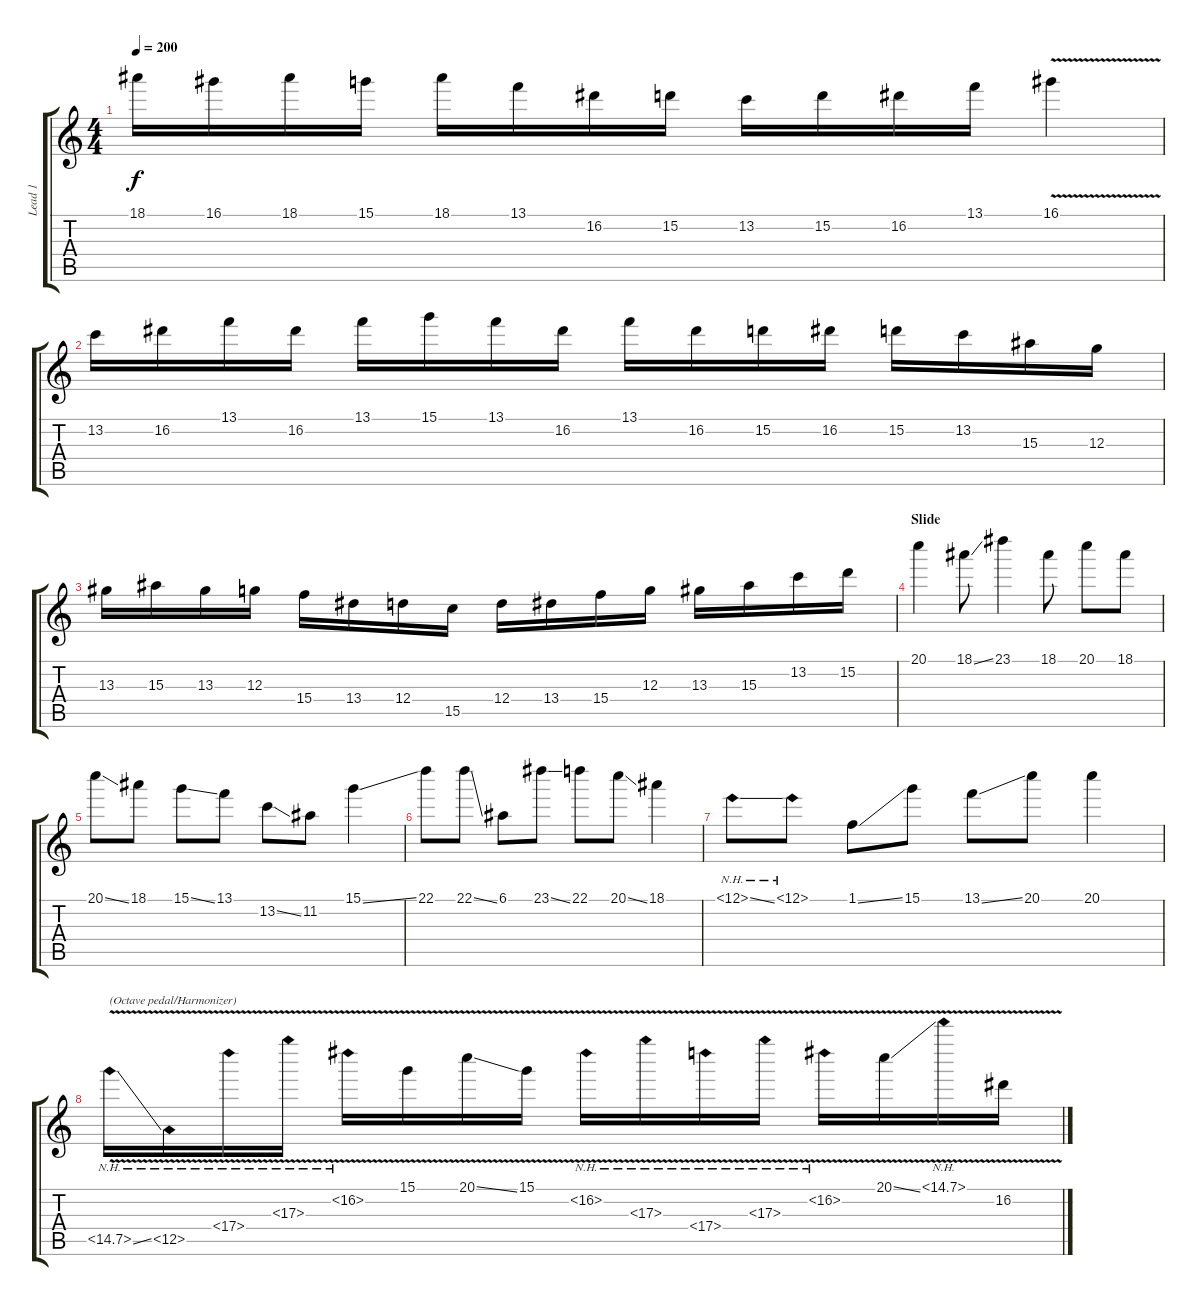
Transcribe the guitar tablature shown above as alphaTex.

\track ("Lead 1" "Lead 1") {instrument overdrivenguitar}
\staff {score tabs}
\tuning (E4 B3 G3 D3 A2 E2) {hide}
\ts (4 4)
\tempo 200
\clef g2
\ks c
18.1.16{dy f} 16.1.16 18.1.16 15.1.16 18.1.16 13.1.16 16.2.16 15.2.16 13.2.16 15.2.16 16.2.16 13.1.16 16.1{v}.4 |
13.2.16 16.2.16 13.1.16 16.2.16 13.1.16 15.1.16 13.1.16 16.2.16 13.1.16 16.2.16 15.2.16 16.2.16 15.2.16 13.2.16 15.3.16 12.3.16 |
13.3.16 15.3.16 13.3.16 12.3.16 15.4.16 13.4.16 12.4.16 15.5.16 12.4.16 13.4.16 15.4.16 12.3.16 13.3.16 15.3.16 13.2.16 15.2.16 |
\section ("" "Slide")
20.1.4 18.1{ss}.8 23.1.4 18.1.8 20.1.8 18.1.8 |
20.1{ss}.8 18.1.8 15.1{ss}.8 13.1.8 13.2{ss}.8 11.2.8 15.1{ss}.4 |
22.1.8 22.1{ss}.8 6.1.8 23.1{ss}.8 22.1.8 20.1{ss}.8 18.1.4 |
13.1{nh ss}.8 13.1{nh}.8 1.1{ss}.8 15.1.8 13.1{ss}.8 20.1.8 20.1.4 |
15.5{nh v ss}.16{txt "(Octave pedal/Harmonizer)"} 18.5{nh v}.16 17.4{nh v}.16 17.3{nh v}.16 16.2{nh v}.16 15.1{v}.16 20.1{v ss}.16 15.1{v}.16 16.2{nh v}.16 17.3{nh v}.16 17.4{nh v}.16 17.3{nh v}.16 16.2{nh v}.16 20.1{v ss}.16 15.1{nh v}.16 16.2{v}.16
